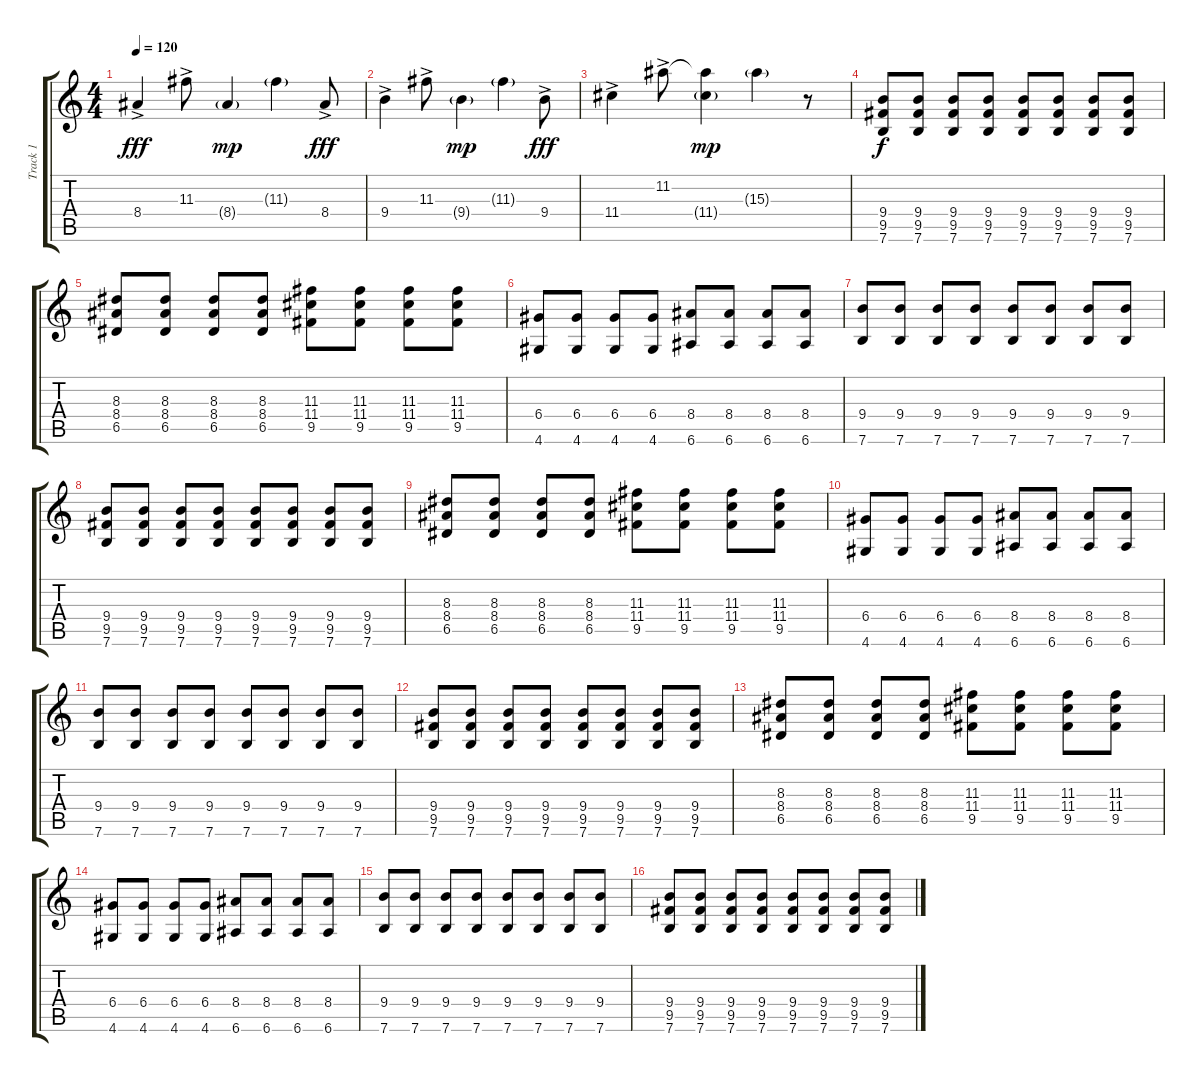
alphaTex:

\track ("Track 1" "Track 1") {instrument electricguitarclean}
\staff {score tabs}
\tuning (E4 B3 G3 D3 A2 E2) {hide}
\ts (4 4)
\tempo 120
\clef g2
\ks c
8.4{ac}.4{dy fff} 11.3{ac}.8 8.4{g}.4{dy mp} 11.3{g}.4 8.4{ac}.8{dy fff} |
9.4{ac}.4 11.3{ac}.8 9.4{g}.4{dy mp} 11.3{g}.4 9.4{ac}.8{dy fff} |
11.4{ac}.4 11.2{ac}.8 (11.2{t} 11.4{g}).4{dy mp} 15.3{g}.4 r.8 |
(9.4 9.5 7.6).8{dy f volume 10 instrument overdrivenguitar} (9.4 9.5 7.6).8 (9.4 9.5 7.6).8 (9.4 9.5 7.6).8 (9.4 9.5 7.6).8 (9.4 9.5 7.6).8 (9.4 9.5 7.6).8 (9.4 9.5 7.6).8 |
(8.3 8.4 6.5).8 (8.3 8.4 6.5).8 (8.3 8.4 6.5).8 (8.3 8.4 6.5).8 (11.3 11.4 9.5).8 (11.3 11.4 9.5).8 (11.3 11.4 9.5).8 (11.3 11.4 9.5).8 |
(6.4 4.6).8 (6.4 4.6).8 (6.4 4.6).8 (6.4 4.6).8 (8.4 6.6).8 (8.4 6.6).8 (8.4 6.6).8 (8.4 6.6).8 |
(9.4 7.6).8 (9.4 7.6).8 (9.4 7.6).8 (9.4 7.6).8 (9.4 7.6).8 (9.4 7.6).8 (9.4 7.6).8 (9.4 7.6).8 |
(9.4 9.5 7.6).8 (9.4 9.5 7.6).8 (9.4 9.5 7.6).8 (9.4 9.5 7.6).8 (9.4 9.5 7.6).8 (9.4 9.5 7.6).8 (9.4 9.5 7.6).8 (9.4 9.5 7.6).8 |
(8.3 8.4 6.5).8 (8.3 8.4 6.5).8 (8.3 8.4 6.5).8 (8.3 8.4 6.5).8 (11.3 11.4 9.5).8 (11.3 11.4 9.5).8 (11.3 11.4 9.5).8 (11.3 11.4 9.5).8 |
(6.4 4.6).8 (6.4 4.6).8 (6.4 4.6).8 (6.4 4.6).8 (8.4 6.6).8 (8.4 6.6).8 (8.4 6.6).8 (8.4 6.6).8 |
(9.4 7.6).8 (9.4 7.6).8 (9.4 7.6).8 (9.4 7.6).8 (9.4 7.6).8 (9.4 7.6).8 (9.4 7.6).8 (9.4 7.6).8 |
(9.4 9.5 7.6).8{volume 10 instrument overdrivenguitar} (9.4 9.5 7.6).8 (9.4 9.5 7.6).8 (9.4 9.5 7.6).8 (9.4 9.5 7.6).8 (9.4 9.5 7.6).8 (9.4 9.5 7.6).8 (9.4 9.5 7.6).8 |
(8.3 8.4 6.5).8 (8.3 8.4 6.5).8 (8.3 8.4 6.5).8 (8.3 8.4 6.5).8 (11.3 11.4 9.5).8 (11.3 11.4 9.5).8 (11.3 11.4 9.5).8 (11.3 11.4 9.5).8 |
(6.4 4.6).8 (6.4 4.6).8 (6.4 4.6).8 (6.4 4.6).8 (8.4 6.6).8 (8.4 6.6).8 (8.4 6.6).8 (8.4 6.6).8 |
(9.4 7.6).8 (9.4 7.6).8 (9.4 7.6).8 (9.4 7.6).8 (9.4 7.6).8 (9.4 7.6).8 (9.4 7.6).8 (9.4 7.6).8 |
(9.4 9.5 7.6).8 (9.4 9.5 7.6).8 (9.4 9.5 7.6).8 (9.4 9.5 7.6).8 (9.4 9.5 7.6).8 (9.4 9.5 7.6).8 (9.4 9.5 7.6).8 (9.4 9.5 7.6).8
